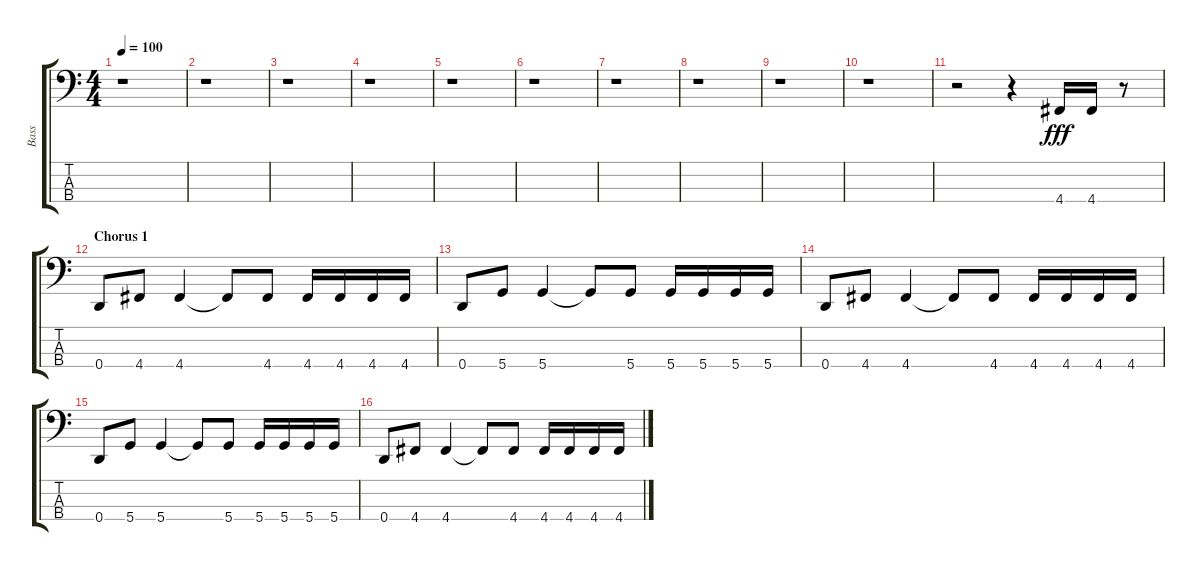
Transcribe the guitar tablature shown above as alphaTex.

\track ("Bass" "Bass") {instrument electricbasspick}
\staff {score tabs}
\tuning (G2 D2 A1 D1) {hide}
\ts (4 4)
\tempo 100
\clef f4
\ks c
r.1{dy fff} |
r.1 |
r.1 |
r.1 |
r.1 |
r.1 |
r.1 |
r.1 |
r.1 |
r.1 |
r.2 r.4 4.4.16 4.4.16 r.8 |
\section ("" "Chorus 1")
0.4.8 4.4.8 4.4.4 4.4{t}.8 4.4.8 4.4.16 4.4.16 4.4.16 4.4.16 |
0.4.8 5.4.8 5.4.4 5.4{t}.8 5.4.8 5.4.16 5.4.16 5.4.16 5.4.16 |
0.4.8 4.4.8 4.4.4 4.4{t}.8 4.4.8 4.4.16 4.4.16 4.4.16 4.4.16 |
0.4.8 5.4.8 5.4.4 5.4{t}.8 5.4.8 5.4.16 5.4.16 5.4.16 5.4.16 |
0.4.8 4.4.8 4.4.4 4.4{t}.8 4.4.8 4.4.16 4.4.16 4.4.16 4.4.16
